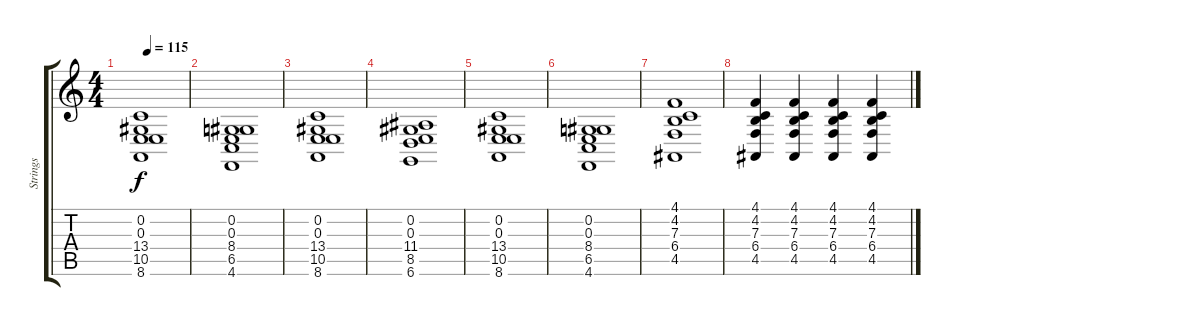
\track ("Strings" "Strings") {instrument synthstrings1}
\staff {score tabs}
\tuning (Db4 Ab3 E3 B2 Gb2 Db2) {hide}
\ts (4 4)
\tempo 115
\clef g2
\ks c
(0.2 0.3 13.4 10.5 8.6).1{dy f} |
(0.2 0.3 8.4 6.5 4.6).1 |
(0.2 0.3 13.4 10.5 8.6).1 |
(0.2 0.3 11.4 8.5 6.6).1 |
(0.2 0.3 13.4 10.5 8.6).1 |
(0.2 0.3 8.4 6.5 4.6).1 |
(4.1 4.2 7.3 6.4 4.5).1 |
(4.1 4.2 7.3 6.4 4.5).4 (4.1 4.2 7.3 6.4 4.5).4 (4.1 4.2 7.3 6.4 4.5).4 (4.1 4.2 7.3 6.4 4.5).4
